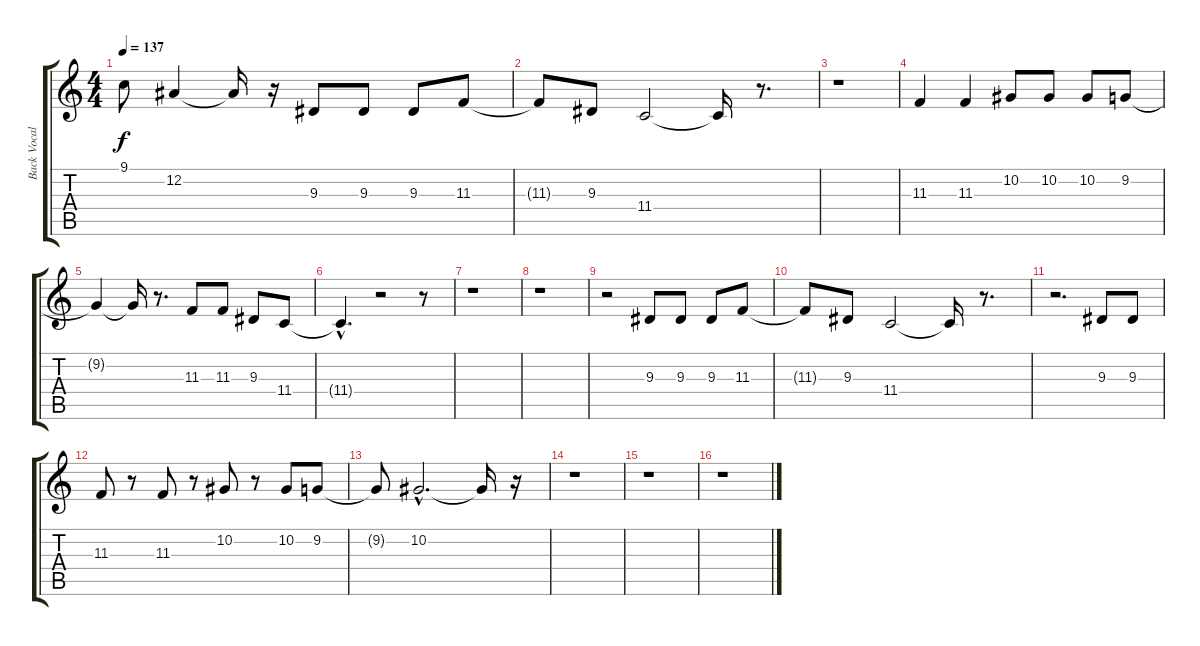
\track ("Back Vocal" "Back Vocal") {instrument viola}
\staff {score tabs}
\tuning (Eb4 Bb3 Gb3 Db3 Ab2 Eb2) {hide}
\ts (4 4)
\tempo 137
\clef g2
\ks c
9.1{t}.8{dy f} 12.2.4 12.2{t}.16 r.16 9.3.8 9.3.8 9.3.8 11.3.8 |
11.3{t}.8 9.3.8 11.4.2 11.4{t}.16 r.8{d} |
r.1 |
11.3.4 11.3.4 10.2.8 10.2.8 10.2.8 9.2.8 |
9.2{t}.4 9.2{t}.16 r.8{d} 11.3.8 11.3.8 9.3.8 11.4.8 |
11.4{hac t}.4{d} r.2 r.8 |
r.1 |
r.1 |
r.2 9.3.8 9.3.8 9.3.8 11.3.8 |
11.3{t}.8 9.3.8 11.4.2 11.4{t}.16 r.8{d} |
r.2{d} 9.3.8 9.3.8 |
11.3.8 r.8 11.3.8 r.8 10.2.8 r.8 10.2.8 9.2.8 |
9.2{t}.8 10.2{hac}.2{d} 10.2{t}.16 r.16 |
r.1 |
r.1 |
r.1
